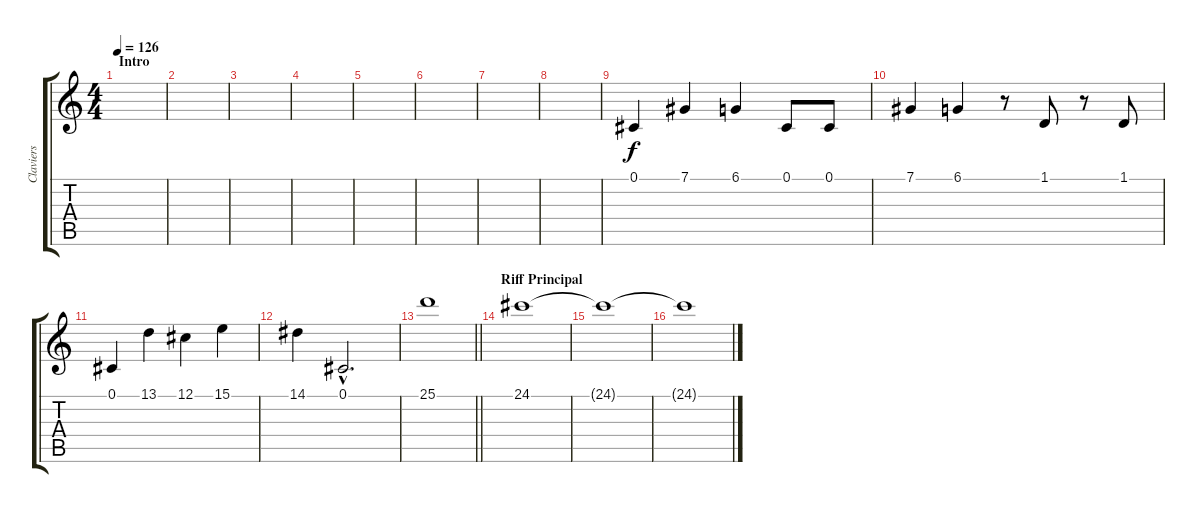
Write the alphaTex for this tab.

\track ("Claviers" "Claviers") {instrument stringensemble1}
\staff {score tabs}
\tuning (Db4 Ab3 E3 B2 Gb2 Db2) {hide}
\ts (4 4)
\section ("" "Intro")
\tempo 126
\clef g2
\ks c
|
|
|
|
|
|
|
|
0.1.4 7.1.4 6.1.4 0.1.8 0.1.8 |
7.1.4 6.1.4 r.8 1.1.8 r.8 1.1.8 |
0.1.4 13.1.4 12.1.4 15.1.4 |
14.1.4 0.1{hac}.2{d} |
\barLineRight lightlight
25.1.1 |
\section ("" "Riff Principal")
24.1.1 |
24.1{t}.1 |
24.1{t}.1
